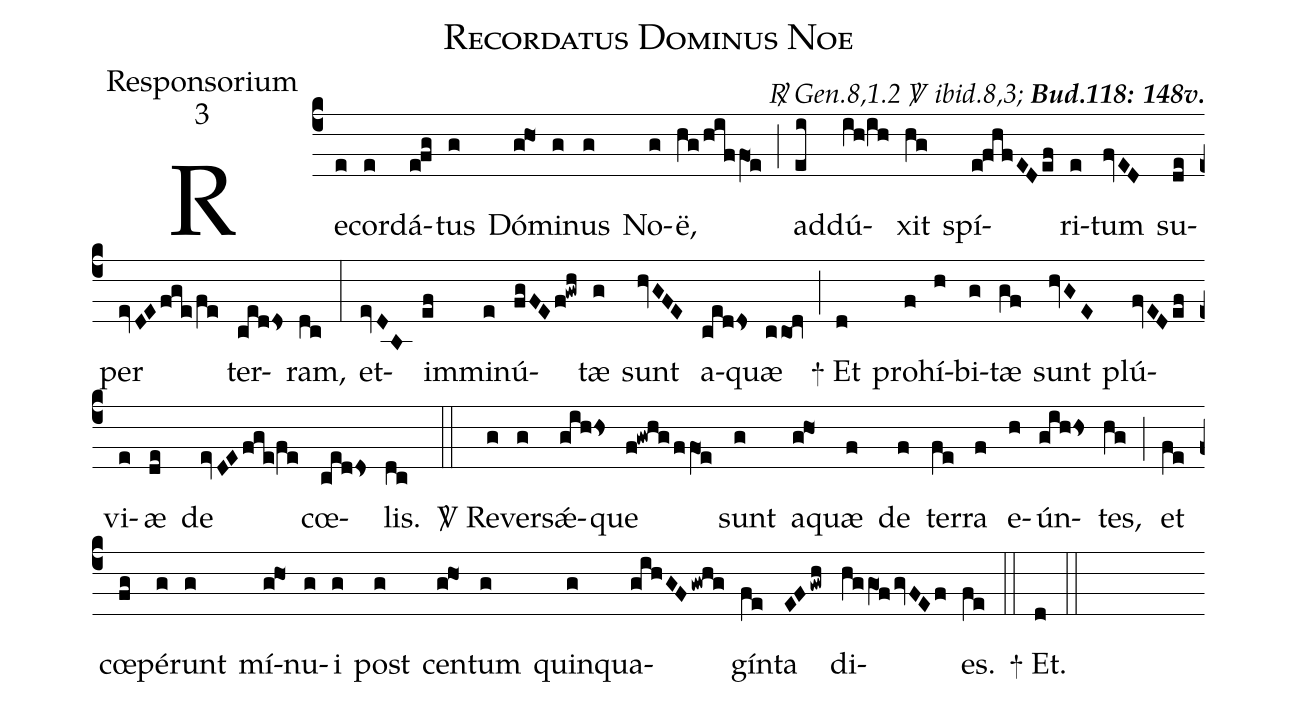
name:Recordatus Dominus Noe;
office-part:Responsorium;
mode:3;
commentary:{\itshape\mdseries \Rbar\ Gen.8,1.2 \Vbar\ ibid.8,3;\/} {\bfseries Bud.118: 148v.};
%%
(c4) Re(e)cor(e)dá(e!fg)tus(g) Dó(g!ho1)mi(g)nus(g) No(g)ë,(hg/hiffO1e) (;)
ad(ei)dú(ih/0ih)xit(hg) spí(e!fhfEDef)ri(e)tum(fvED) su(de)per(evDEfge/fe) ter(ced/0ds)ram,(dc) (:)
et(evD/[-3])(B) im(ef)mi(e)nú(fgFEf!gwh)tæ(g) sunt(hvGFE) a(ced/0ds)quæ(cco1!dv) (;)
<sp>+</sp> Et(d) pro(f)hí(h)bi(g)tæ(gf) sunt(hvGE) plú(fvEDef)vi(e)æ(de) de(evDEfge/0fe) cœ(ced/0ds)lis.(dc) (::)
<sp>V/</sp> Re(g)ver(g)sǽ(gih/0hs)que(f!gwhgffO1e) sunt(g) a(g!ho1)quæ(f) de(f) ter(fe)ra(f) e(h)ún(gih/0hs)tes,(hg) (;)
et(fe) cœ(fg)pé(g)runt(g) mí(g!ho1)nu(g)i(g) post(g) cen(g!ho1)tum(g) quin(g)qua(gihGFgwhg)gín(fe)ta(EFgwh) di(hggO1fgvFEf)es.(fe) (::)
<sp>+</sp> Et.(d) (::)
